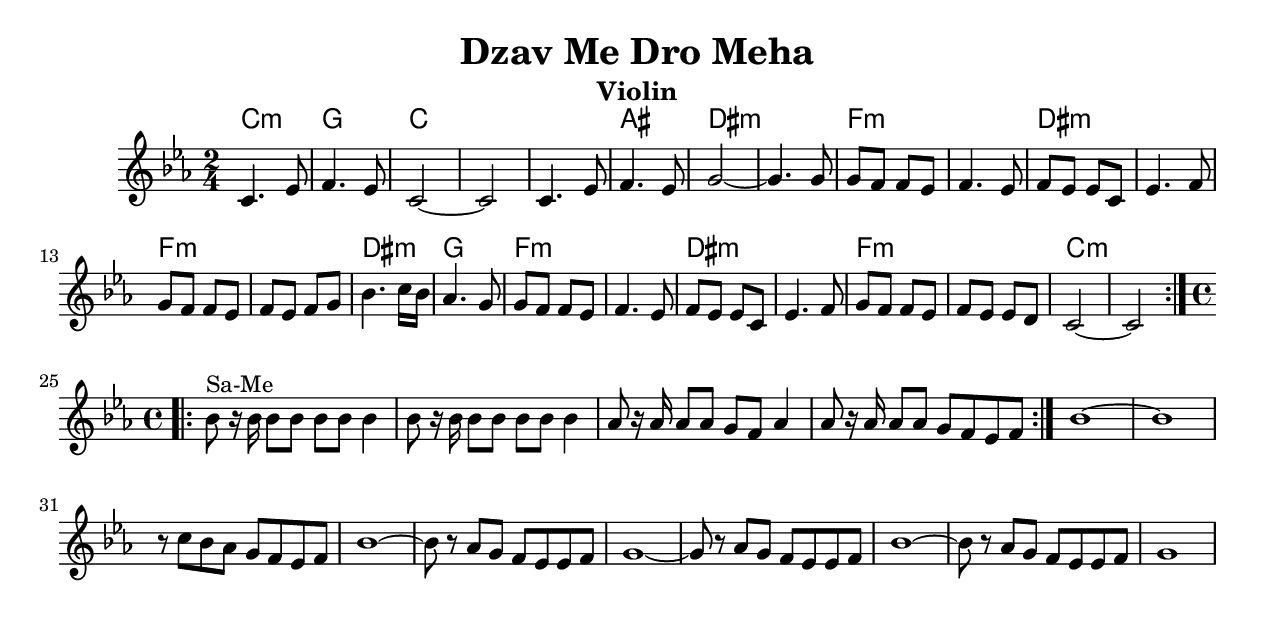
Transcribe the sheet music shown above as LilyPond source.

\version "2.24.0"
\include "english.ly"
%\pointAndClickOff
\paper{
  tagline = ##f
  print-all-headers = ##t
  #(set-paper-size "letter")
}
date = #(strftime "%d-%m-%Y" (localtime (current-time)))

%\markup{ \italic{ " Updated " \date  }  }

%\markup{ Got something to say? }

%#################################### Melody ########################
melody = \relative c' {
  \clef treble
  \key c \minor
  \time 2/4

  %\partial 16*3 a16 d f   %lead in notes


  %\alternative { { }{ } }

  \repeat volta 2{
    c4. ef8
    f4.  ef8
    c2~
    c2

    c4. ef8
    f4.  ef8
    g2~
    g4. g8

    g8 f f ef
    f4. ef8|
    f8 ef ef c
    ef4. f8

    g8 f f ef
    f8 ef f  g %
    bf4. c16 bf|
    af4. g8|

    g8 f f ef
    f4. ef8|
    f8 ef ef c
    ef4. f8

    g8 f f ef
    f ef ef d

    c2~c2|
  }
  % \alternative { { }{ } }
  %2nd tune
  \time 4/4
  \break
  \repeat volta 2{
    bf'8 ^"Sa-Me"r16 bf  bf8 bf bf bf bf4|
    bf8 r16 bf  bf8 bf bf bf bf4|
    af8 r16 af af8 af g f af4|
    af8 r16 af af8 af g f ef f|
  }

  bf1 ~
  bf1
  r8 c bf af g f ef f|
  %af8 g f ef ef f g4~
  bf1 ~


  bf8 r8 af g f ef ef f~|
  g1~

  g8 r8 af g f ef ef f~|
  bf1~

  bf8 r8 af g f ef ef f~|%?
  g1
}
%################################# Lyrics #####################
%\addlyrics{  }
%################################# Chords #######################
harmonies = \chordmode {
  c2:m
  g2
  c2
  s2*2
  as2%%?
  ds2:m
  s2
  f2:m
  s2
  ds2:m   %11
  s2

  f2:m
  s2
  ds2:m
  g2

  f2:m
  s2
  ds2:m
  s2
  f2:m
  s2
  c2:m

  %Sa-me

}

\score {
  <<
    \new ChordNames {
      \set chordChanges = ##f

      \harmonies
    }
    \new Staff
    \melody
  >>
  \header{
    title= "Dzav Me Dro Meha"
    subtitle=""
    composer= ""
    instrument = "Violin"
    arranger= ""
  }
  \midi{\tempo 4 = 120}
  \layout{indent = 1.0\cm}
}
%{
% more verses:
\markup{}
\markup {
  \fill-line {
    \hspace #0.1 % distance from left margin
    \column {
      \line { "1."
	\column {
	  ""
	}
      }
      \hspace #0.2 % vertical distance between verses
      \line { "2."
	\column {
	 ""
	}
      }
    }
    \hspace #0.1  % horiz. distance between columns
    \column {
      \line { "3."
	\column {
	  ""
	}
      }
      \hspace #0.2 % distance between verses
      \line { "4."
	\column {
	 ""
	}
      }
    }
    \hspace #0.1 % distance to right margin
  }
}

%}
